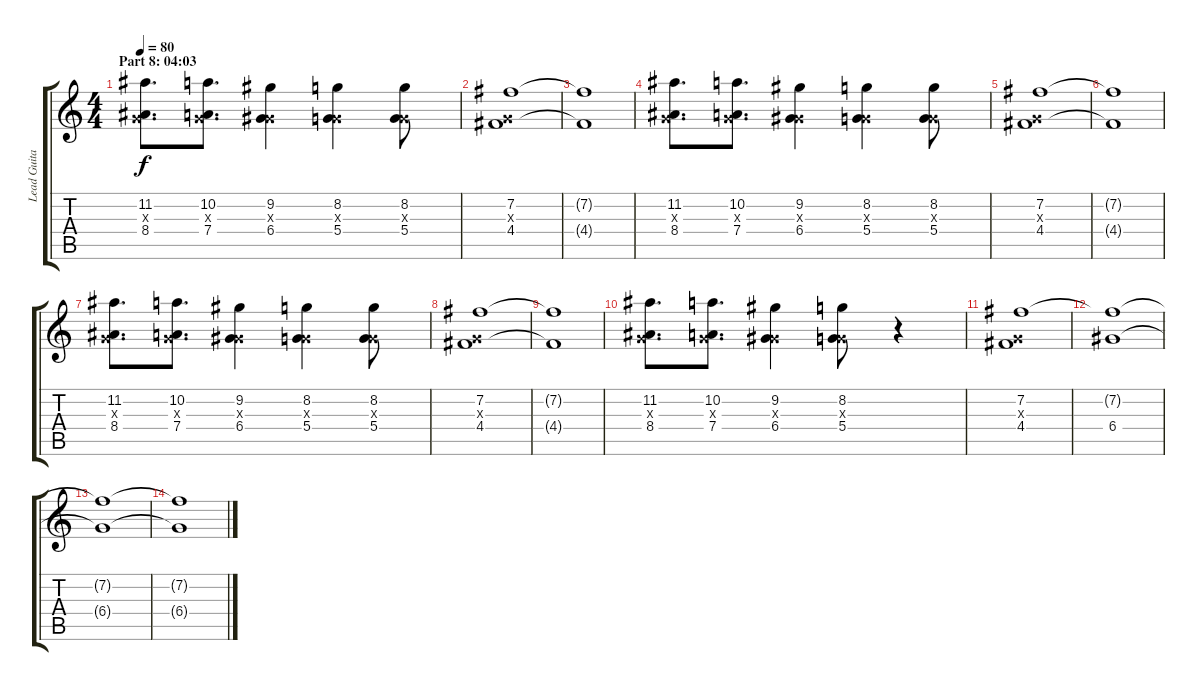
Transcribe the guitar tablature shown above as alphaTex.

\track ("Lead Guitar 1 (Distortion)" "Lead Guita") {instrument overdrivenguitar}
\staff {score tabs}
\tuning (E4 B3 G3 D3 A2 E2) {hide}
\ts (4 4)
\section ("" "Part 8: 04:03")
\tempo 80
\clef g2
\ks c
(11.2 0.3{x} 8.4).8{d dy f volume 11} (10.2 0.3{x} 7.4).8{d} (9.2 0.3{x} 6.4).4 (8.2 0.3{x} 5.4).4 (8.2 0.3{x} 5.4).8 |
(7.2 0.3{x} 4.4).1 |
(7.2{t} 4.4{t}).1 |
(11.2 0.3{x} 8.4).8{d} (10.2 0.3{x} 7.4).8{d} (9.2 0.3{x} 6.4).4 (8.2 0.3{x} 5.4).4 (8.2 0.3{x} 5.4).8 |
(7.2 0.3{x} 4.4).1 |
(7.2{t} 4.4{t}).1 |
(11.2 0.3{x} 8.4).8{d} (10.2 0.3{x} 7.4).8{d} (9.2 0.3{x} 6.4).4 (8.2 0.3{x} 5.4).4 (8.2 0.3{x} 5.4).8 |
(7.2 0.3{x} 4.4).1 |
(7.2{t} 4.4{t}).1 |
(11.2 0.3{x} 8.4).8{d} (10.2 0.3{x} 7.4).8{d} (9.2 0.3{x} 6.4).4 (8.2 0.3{x} 5.4).8 r.4 |
(7.2 0.3{x} 4.4).1{volume 0} |
(7.2{t} 6.4).1 |
(7.2{t} 6.4{t}).1 |
(7.2{t} 6.4{t}).1
